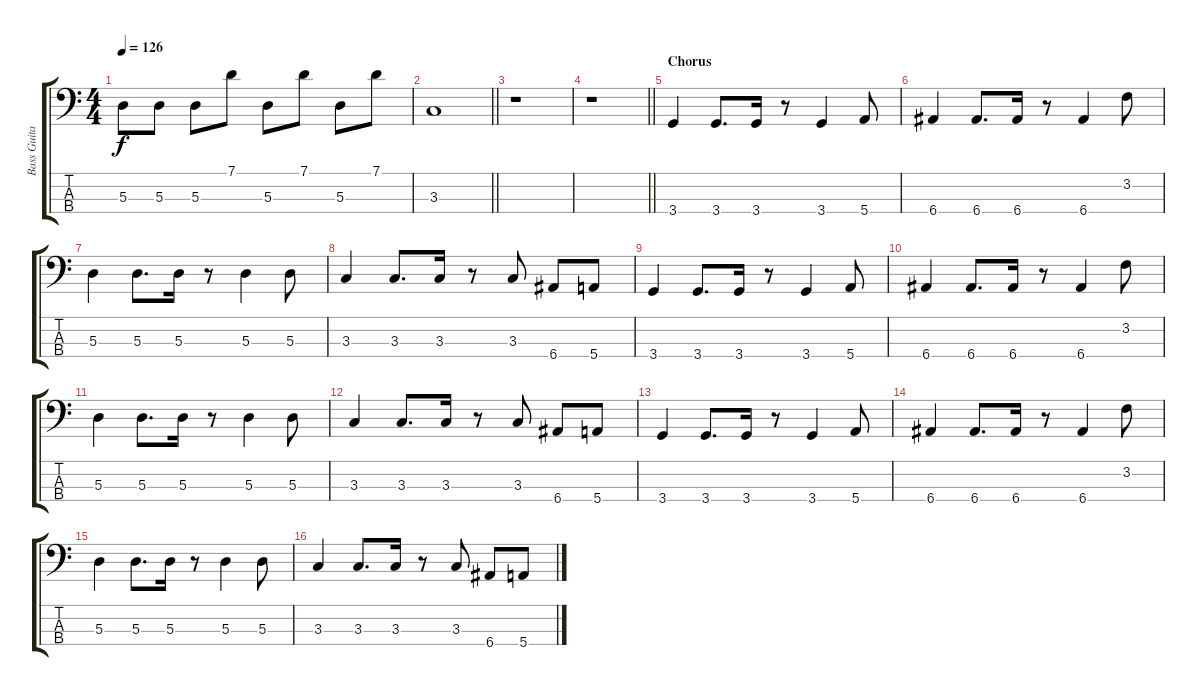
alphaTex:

\track ("Bass Guitar" "Bass Guita") {instrument electricbassfinger}
\staff {score tabs}
\tuning (G2 D2 A1 E1) {hide}
\ts (4 4)
\tempo 126
\clef f4
\ks c
5.3.8{dy f} 5.3.8 5.3.8 7.1.8 5.3.8 7.1.8 5.3.8 7.1.8 |
\barLineRight lightlight
3.3.1 |
r.1 |
\barLineRight lightlight
r.1 |
\section ("" "Chorus")
3.4.4 3.4.8{d} 3.4.16 r.8 3.4.4 5.4.8 |
6.4.4 6.4.8{d} 6.4.16 r.8 6.4.4 3.2.8 |
5.3.4 5.3.8{d} 5.3.16 r.8 5.3.4 5.3.8 |
3.3.4 3.3.8{d} 3.3.16 r.8 3.3.8 6.4.8 5.4.8 |
3.4.4 3.4.8{d} 3.4.16 r.8 3.4.4 5.4.8 |
6.4.4 6.4.8{d} 6.4.16 r.8 6.4.4 3.2.8 |
5.3.4 5.3.8{d} 5.3.16 r.8 5.3.4 5.3.8 |
3.3.4 3.3.8{d} 3.3.16 r.8 3.3.8 6.4.8 5.4.8 |
3.4.4 3.4.8{d} 3.4.16 r.8 3.4.4 5.4.8 |
6.4.4 6.4.8{d} 6.4.16 r.8 6.4.4 3.2.8 |
5.3.4 5.3.8{d} 5.3.16 r.8 5.3.4 5.3.8 |
3.3.4 3.3.8{d} 3.3.16 r.8 3.3.8 6.4.8 5.4.8
